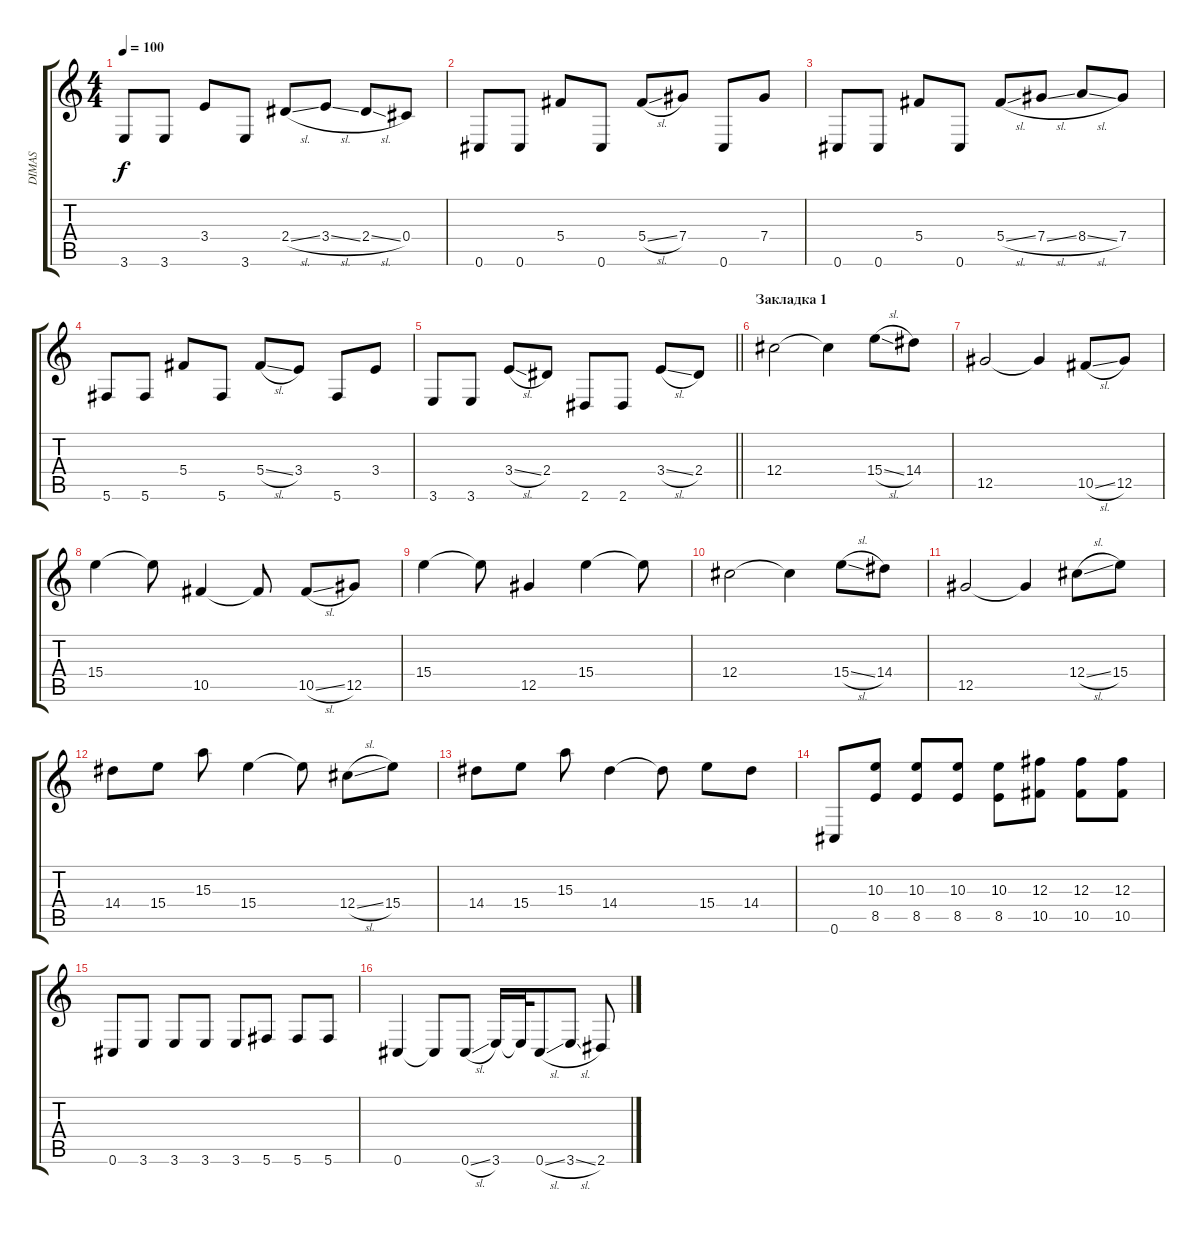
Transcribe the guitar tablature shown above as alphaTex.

\track ("DIMAS" "DIMAS") {instrument distortionguitar}
\staff {score tabs}
\tuning (Eb4 Bb3 Gb3 Db3 Ab2 Db2) {hide}
\ts (4 4)
\tempo 100
\clef g2
\ks c
3.6.8{dy f} 3.6.8 3.4.8 3.6.8 2.4{sl}.8 3.4{sl}.8 2.4{sl}.8 0.4.8 |
0.6.8 0.6.8 5.4.8 0.6.8 5.4{sl}.8 7.4.8 0.6.8 7.4.8 |
0.6.8 0.6.8 5.4.8 0.6.8 5.4{sl}.8 7.4{sl}.8 8.4{sl}.8 7.4.8 |
5.6.8 5.6.8 5.4.8 5.6.8 5.4{sl}.8 3.4.8 5.6.8 3.4.8 |
\barLineRight lightlight
3.6.8 3.6.8 3.4{sl}.8 2.4.8 2.6.8 2.6.8 3.4{sl}.8 2.4.8 |
\section ("" "Закладка 1")
12.4.2 12.4{t}.4 15.4{sl}.8 14.4.8 |
12.5.2 12.5{t}.4 10.5{sl}.8 12.5.8 |
15.4.4 15.4{t}.8 10.5.4 10.5{t}.8 10.5{sl}.8 12.5.8 |
15.4.4 15.4{t}.8 12.5.4 15.4.4 15.4{t}.8 |
12.4.2 12.4{t}.4 15.4{sl}.8 14.4.8 |
12.5.2 12.5{t}.4 12.4{sl}.8 15.4.8 |
14.4.8 15.4.8 15.3.8 15.4.4 15.4{t}.8 12.4{sl}.8 15.4.8 |
14.4.8 15.4.8 15.3.8 14.4.4 14.4{t}.8 15.4.8 14.4.8 |
0.6.8 (10.3 8.5).8 (10.3 8.5).8 (10.3 8.5).8 (10.3 8.5).8 (12.3 10.5).8 (12.3 10.5).8 (12.3 10.5).8 |
0.6.8 3.6.8 3.6.8 3.6.8 3.6.8 5.6.8 5.6.8 5.6.8 |
0.6.4 0.6{t}.8 0.6{sl}.8 3.6.16 3.6{t}.32 0.6{sl}.8 3.6{sl}.8 2.6.8
